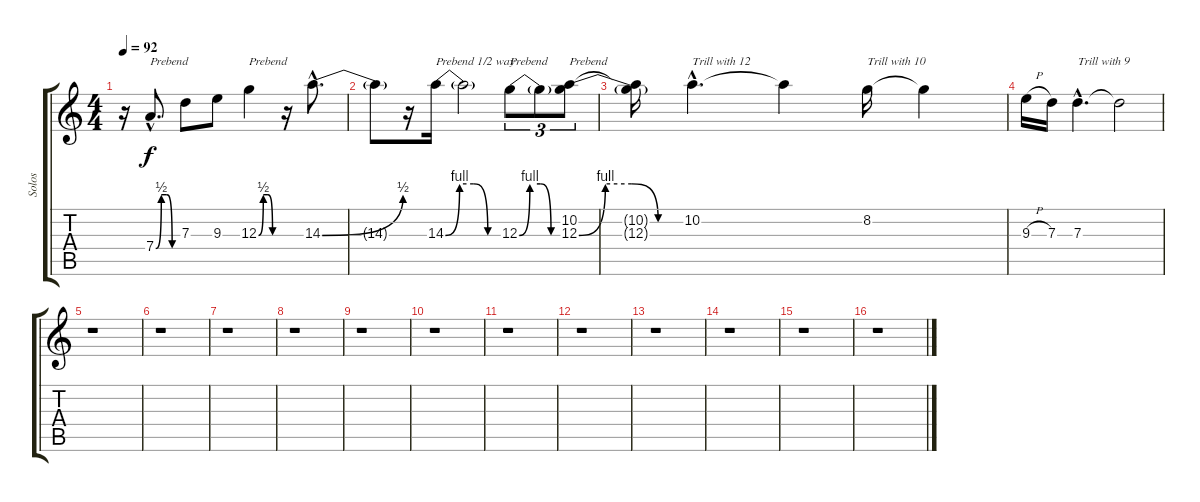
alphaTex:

\track ("Solos" "Solos") {instrument distortionguitar}
\staff {score tabs}
\tuning (E4 B3 G3 D3 A2 E2) {hide}
\ts (4 4)
\tempo 92
\clef g2
\ks c
r.16{dy f} 7.4{be (custom 0 0 15 2 30 2 45 0 60 0) hac}.8{d txt "Prebend"} 7.3.8 9.3.8 12.3{be (custom 0 0 15 2 30 2 45 0 60 0)}.4{txt "Prebend"} r.16 14.3{be (bend 0 0 60 2) hac}.8{d} |
14.3{t}.8 r.16 14.3{be (custom 0 0 15 4 30 4 45 0 60 0)}.16{txt "Prebend 1/2 way"} 14.3{t}.2 12.3{be (custom 0 0 15 4 30 4 45 0 60 0)}.8{tu (3 2) txt "Prebend"} 12.3{t}.8{tu (3 2)} (10.2 12.3{be (custom 0 0 15 4 30 4 45 0 60 0)}).8{tu (3 2) txt "Prebend"} |
(10.2{t} 12.3{t}).16 10.2{hac}.4{d txt "Trill with 12"} 10.2{t}.4 8.2.16{txt "Trill with 10"} 8.2{t}.4 |
9.3{h}.16 7.3.16 7.3{hac}.4{d txt "Trill with 9"} 7.3{t}.2 |
r.1 |
r.1 |
r.1 |
r.1 |
r.1 |
r.1 |
r.1 |
r.1 |
r.1 |
r.1 |
r.1 |
r.1
